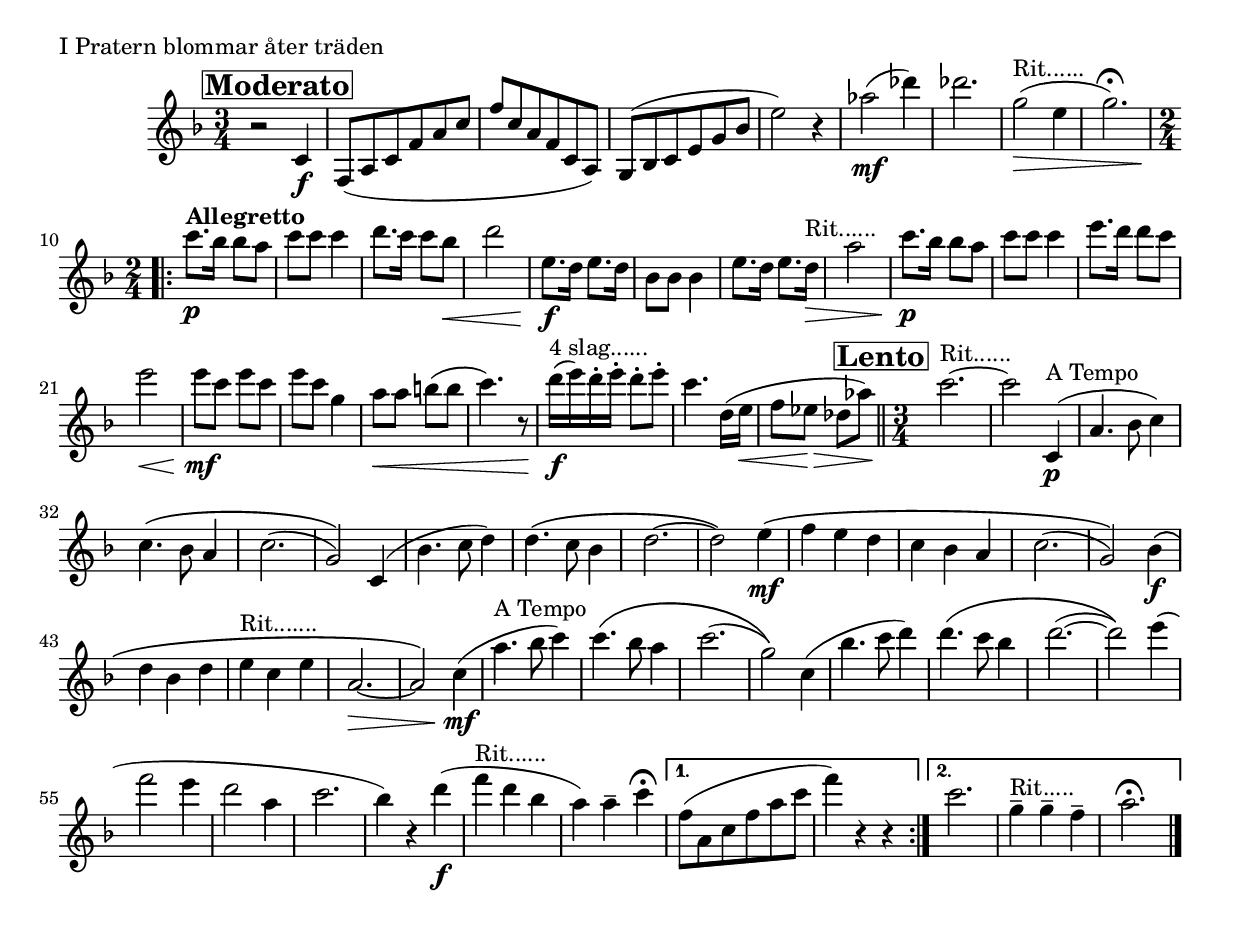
\version "2.22.1"
% When ready to include in collection:	1. Comment out top section with \Include file(s)
%					2. \midi section if present.
%Comment out from here
%{
\include "../../../Includes/Polis_format.ily"

%...to here
%}
  \score {

    % Svenska Polisens Marscher: 1. I Pratern blommar \char #229ter tr\char#228den   
    \relative c'' {
    	    \clef treble \key f \major \time 3/4
    	    \mark \markup {\bold\box {Moderato}}
    	    r2 c,4\f |f,8 (a c f a c |f c a f c a) |g (bes c e g bes | e2) r4
    	    aes2\mf (des4) |des2. |g,2\>^\markup {Rit......} (e4 
    	    g2.)\fermata
    	    \repeat volta 2 {
    	    	    \time 2/4
    	    	    c8.\!\p^\markup {\bold {Allegretto}} bes16 bes8 a |c8 c c4
    	    	    d8. c16 c8 bes\< |d2 |e,8.\f d16 e8. d16 |bes8 bes bes4
    	    	    e8. d16 e8. d16\>^\markup {Rit......} |a'2 
    	    	    c8.\p bes16 bes8 a |c8 c c4
    	    	    e8. d16 d8 c |e2\< |e8\mf c e c | e c g4 
    	    	    a8\< a b (b |c4.) r8 |d16\f^\markup {4 slag......} (e) d-. e-. d8-. e-. 
    	    	    c4. d,16 (e\< |f8 ees\> des aes')\! |\bar "||"
    	    	    \time 3/4
    	    	    \mark \markup {\bold\box {Lento}}
    	    	    c2.~^\markup {Rit......} 
    	    	    c2 c,,4\p^\markup {A Tempo} ( |a'4. bes8 c4) 
    	    	    c4. \(bes8 a4
    	    	    c2. ( |g2)\) c,4 ( |bes'4. c8 d4) |d4. \(c8 bes4 |d2.~ 
    	    	    d2\) e4\mf \( |f e d |c bes a |c2. ( |g2)\) bes4\f \( 
    	    	    d bes d |e^\markup {Rit.......} c e |a,2.~\> |a2\) c4\mf\!
    	    	    (a'4.^\markup {A Tempo} bes8 c4) |c4. \(bes8 a4 
    	    	    c2. 
    	    	    (g2)\) c,4 ( |bes'4. c8 d4) |d4. \(c8 bes4  |d2.~( |d2)\) e4
    	    	    (f2 e4
    	    	    d2 a4 |c2.  |bes4) r d\f ( |f^\markup {Rit......} d bes
    	    	    a) a-- c\fermata }
    	    	    \alternative {
    	    	    	    {f,8 (a, c f a c |f4) r r}
    	    	    	    {c2. |g4--^\markup {Rit.....} g-- f-- 
    	    	    	    a2.\fermata}
    	    	    }
    	    	    \bar "|."
    }%end relative
    \header {
    	    piece = 
    \markup {\concat {"I Pratern blommar "\char#229"ter tr"\char#228"den"}}
    	    composer = "Robert Stoltz"
    	}
  }%end score
